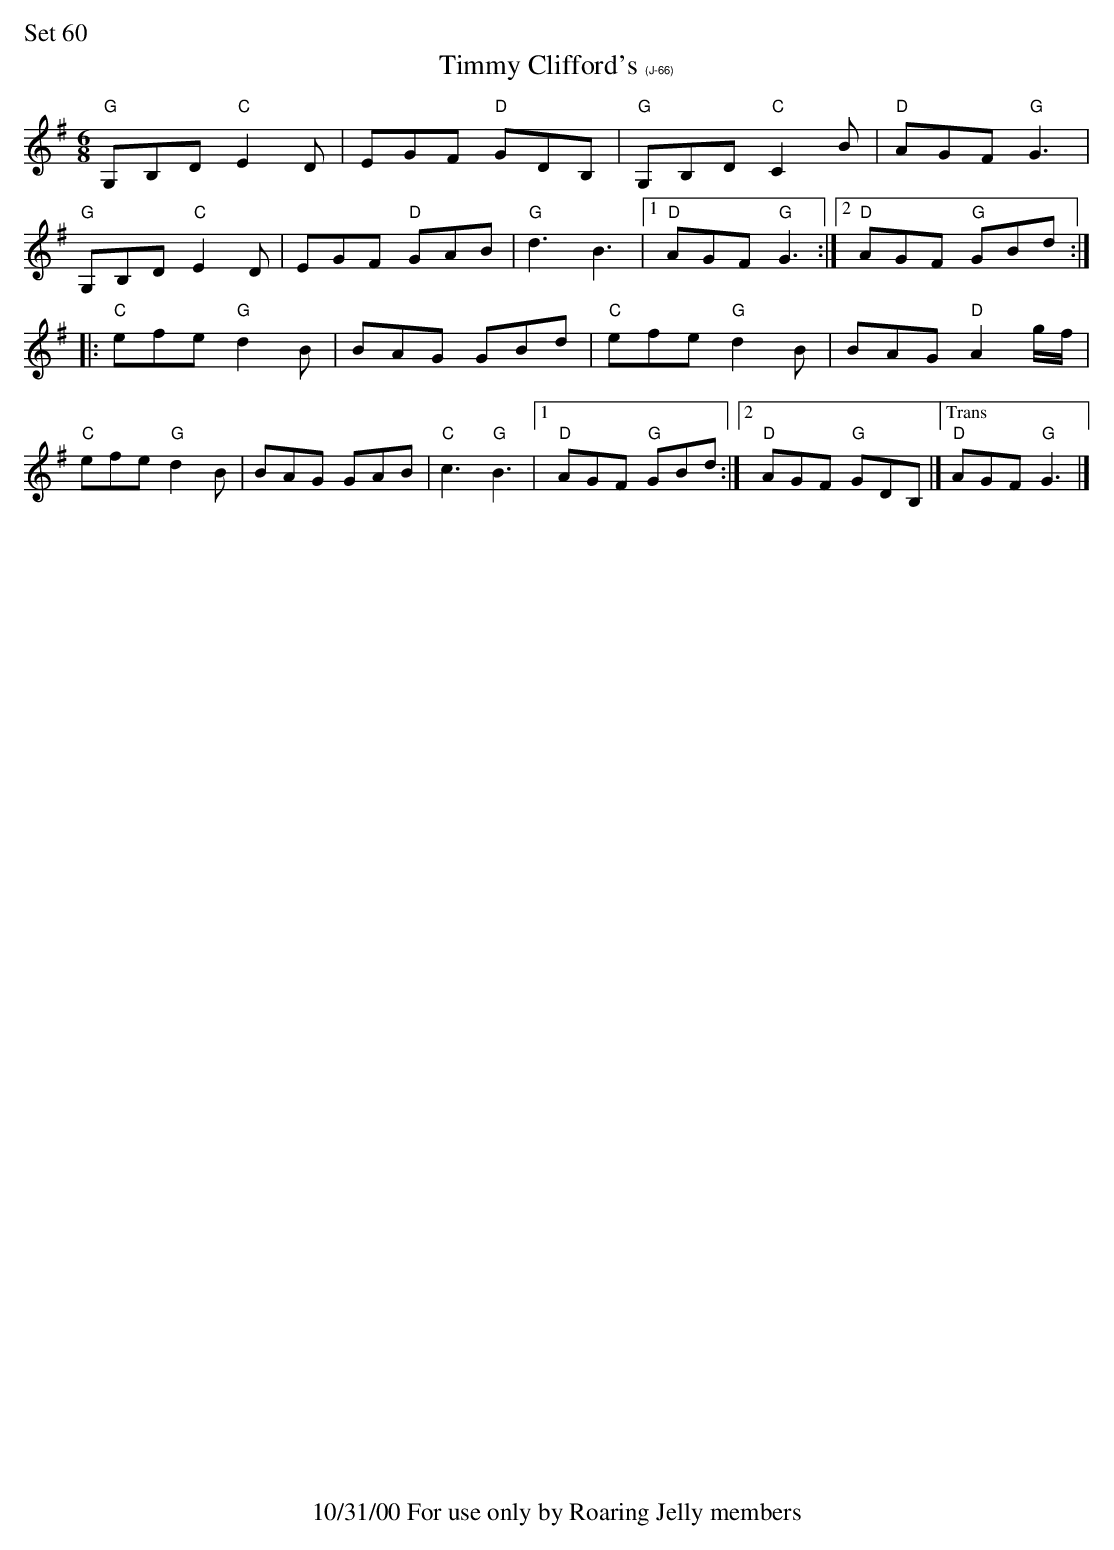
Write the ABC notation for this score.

X:1
T: Timmy Clifford's $1(J-66)
M: 6/8
K: G
"G"G,B,D "C"E2D| EGF "D"GDB,| "G"G,B,D "C"C2B| "D"AGF "G"G3|
"G"G,B,D "C"E2D| EGF "D"GAB|  "G"d3 B3|1 "D"AGF "G"G3 :|2 "D"AGF "G"GBd :|
|: "C"efe "G"d2B| BAG GBd| "C"efe "G"d2B| BAG "D"A2g/f/|
"C"efe "G"d2B| BAG GAB| "C"c3 "G"B3|1 "D"AGF "G"GBd :|2 "D"AGF "G"GDB,|]["Trans""D"AGF "G"G3|]
